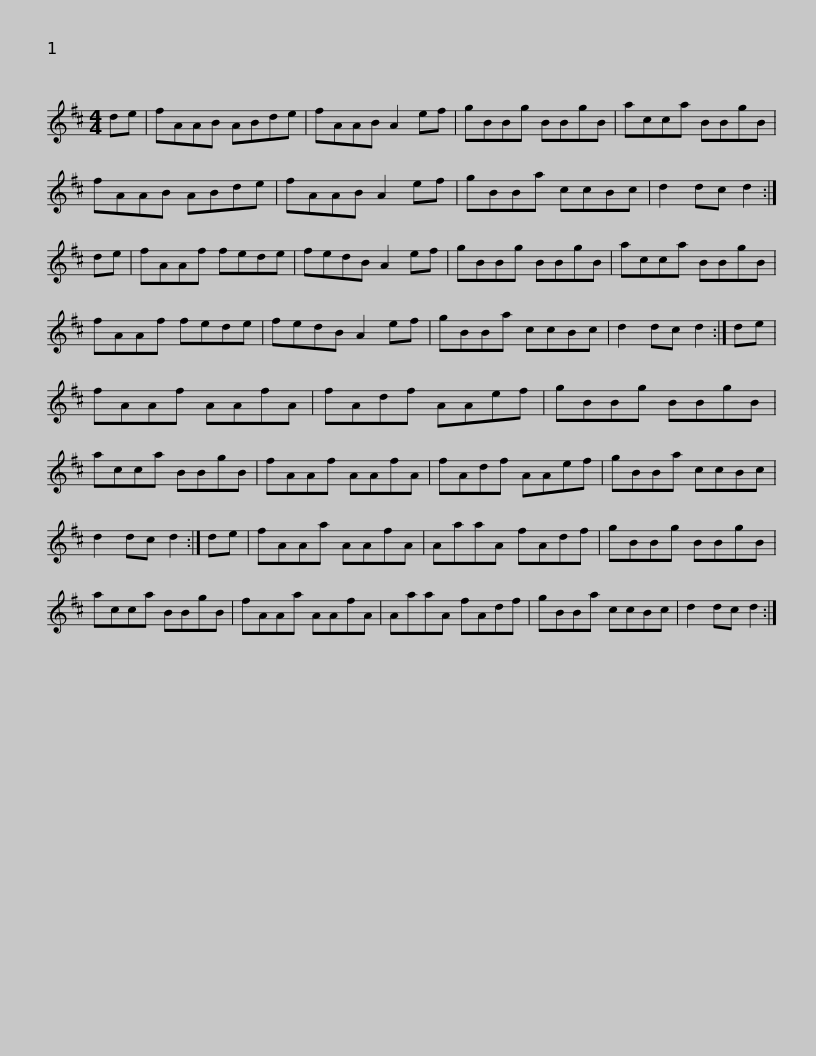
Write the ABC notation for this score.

X:1
L:1/8
M:4/4
I:linebreak $
K:D
V:1 treble
V:1
 de | fAAB ABde | fAAB A2 ef | gBBg BBgB | acca BBgB | %5
 fAAB ABde |$ fAAB A2 ef | gBBa ccBc | d2 dc d2 :| de | %10
 fAAf fede | fedB A2 ef | gBBg BBgB |$ acca BBgB | fAAf fede | %15
 fedB A2 ef | gBBa ccBc | d2 dc d2 :| de |$ fAAf AAfA | %20
 fAdf AAef | gBBg BBgB | acca BBgB | fAAf AAfA |$ fAdf AAef | %25
 gBBa ccBc | d2 dc d2 :| de | fAAa AAfA | AaaA fAdf |$ %30
 gBBg BBgB | acca BBgB | fAAa AAfA | AaaA fAdf | gBBa ccBc | %35
 d2 dc d2 :| %36
